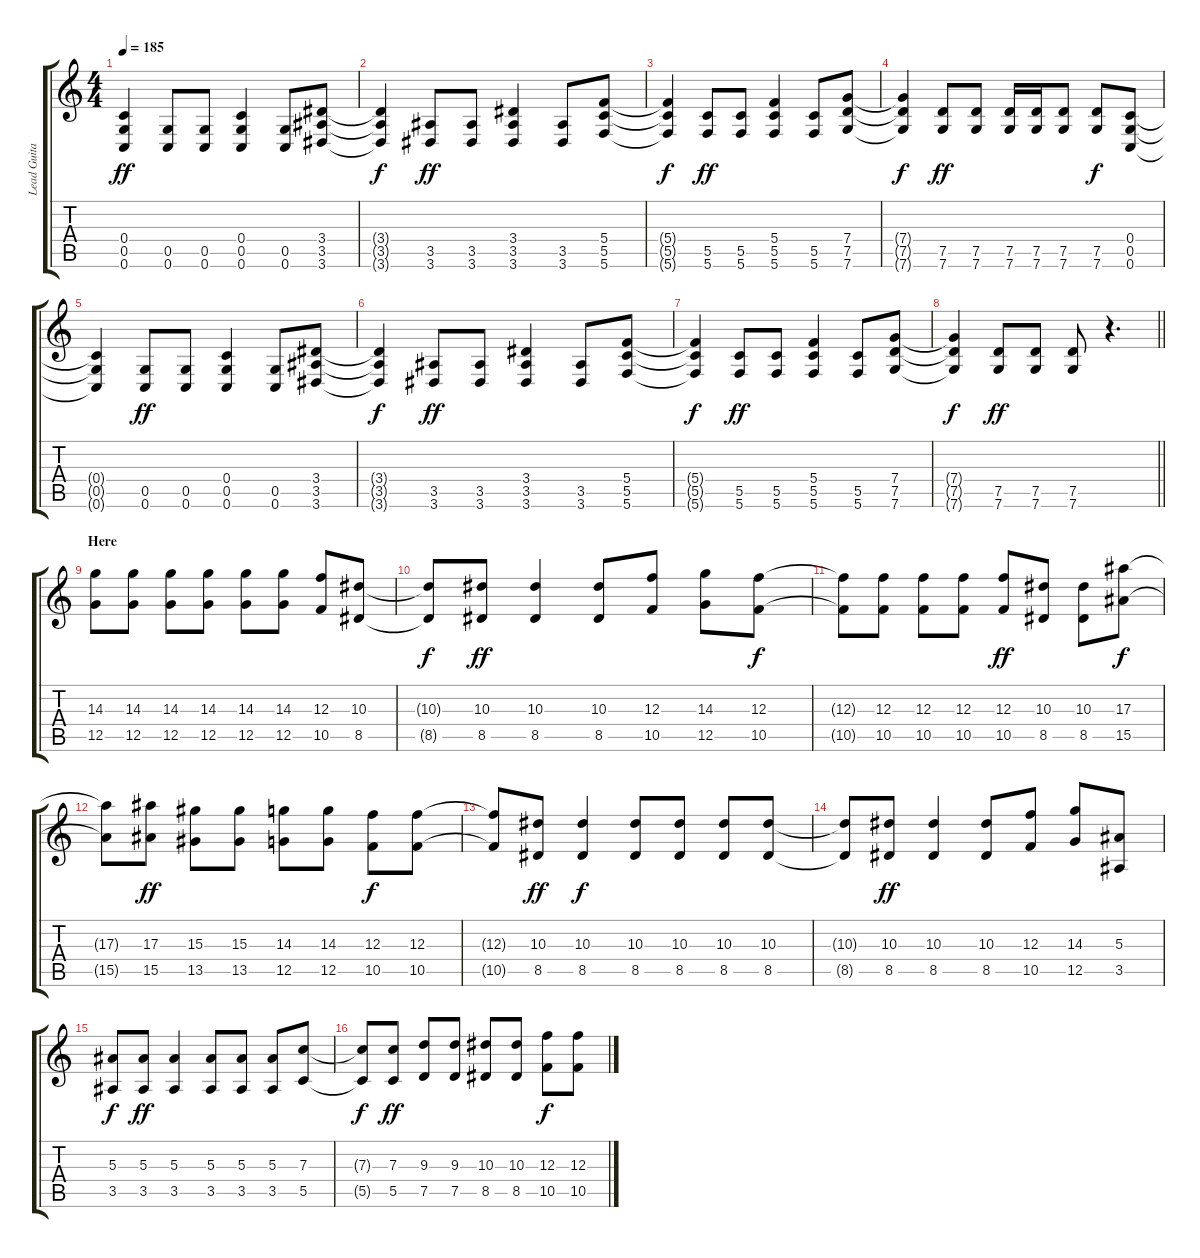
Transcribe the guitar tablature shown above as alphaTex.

\track ("Lead Guitar" "Lead Guita") {solo instrument distortionguitar}
\staff {score tabs}
\tuning (D4 A3 F3 C3 G2 C2) {hide}
\ts (4 4)
\tempo 185
\clef g2
\ks c
(0.4 0.5 0.6).4{dy ff} (0.5 0.6).8 (0.5 0.6).8 (0.4 0.5 0.6).4 (0.5 0.6).8 (3.4 3.5 3.6).8 |
(3.4{t} 3.5{t} 3.6{t}).4{dy f} (3.5 3.6).8{dy ff} (3.5 3.6).8 (3.4 3.5 3.6).4 (3.5 3.6).8 (5.4 5.5 5.6).8 |
(5.4{t} 5.5{t} 5.6{t}).4{dy f} (5.5 5.6).8{dy ff} (5.5 5.6).8 (5.4 5.5 5.6).4 (5.5 5.6).8 (7.4 7.5 7.6).8 |
(7.4{t} 7.5{t} 7.6{t}).4{dy f} (7.5 7.6).8{dy ff} (7.5 7.6).8 (7.5 7.6).16 (7.5 7.6).16 (7.5 7.6).8 (7.5 7.6).8{dy f} (0.4 0.5 0.6).8 |
(0.4{t} 0.5{t} 0.6{t}).4 (0.5 0.6).8{dy ff} (0.5 0.6).8 (0.4 0.5 0.6).4 (0.5 0.6).8 (3.4 3.5 3.6).8 |
(3.4{t} 3.5{t} 3.6{t}).4{dy f} (3.5 3.6).8{dy ff} (3.5 3.6).8 (3.4 3.5 3.6).4 (3.5 3.6).8 (5.4 5.5 5.6).8 |
(5.4{t} 5.5{t} 5.6{t}).4{dy f} (5.5 5.6).8{dy ff} (5.5 5.6).8 (5.4 5.5 5.6).4 (5.5 5.6).8 (7.4 7.5 7.6).8 |
\barLineRight lightlight
(7.4{t} 7.5{t} 7.6{t}).4{dy f} (7.5 7.6).8{dy ff} (7.5 7.6).8 (7.5 7.6).8 r.4{d} |
\section ("" "Here")
(14.3 12.5).8 (14.3 12.5).8 (14.3 12.5).8 (14.3 12.5).8 (14.3 12.5).8 (14.3 12.5).8 (12.3 10.5).8 (10.3 8.5).8 |
(10.3{t} 8.5{t}).8{dy f} (10.3 8.5).8{dy ff} (10.3 8.5).4 (10.3 8.5).8 (12.3 10.5).8 (14.3 12.5).8 (12.3 10.5).8{dy f} |
(12.3{t} 10.5{t}).8 (12.3 10.5).8 (12.3 10.5).8 (12.3 10.5).8 (12.3 10.5).8{dy ff} (10.3 8.5).8 (10.3 8.5).8 (17.3 15.5).8{dy f} |
(17.3{t} 15.5{t}).8 (17.3 15.5).8{dy ff} (15.3 13.5).8 (15.3 13.5).8 (14.3 12.5).8 (14.3 12.5).8 (12.3 10.5).8{dy f} (12.3 10.5).8 |
(12.3{t} 10.5{t}).8 (10.3 8.5).8{dy ff} (10.3 8.5).4{dy f} (10.3 8.5).8 (10.3 8.5).8 (10.3 8.5).8 (10.3 8.5).8 |
(10.3{t} 8.5{t}).8 (10.3 8.5).8{dy ff} (10.3 8.5).4 (10.3 8.5).8 (12.3 10.5).8 (14.3 12.5).8 (5.3 3.5).8 |
(5.3 3.5).8{dy f} (5.3 3.5).8{dy ff} (5.3 3.5).4 (5.3 3.5).8 (5.3 3.5).8 (5.3 3.5).8 (7.3 5.5).8 |
(7.3{t} 5.5{t}).8{dy f} (7.3 5.5).8{dy ff} (9.3 7.5).8 (9.3 7.5).8 (10.3 8.5).8 (10.3 8.5).8 (12.3 10.5).8{dy f} (12.3 10.5).8
